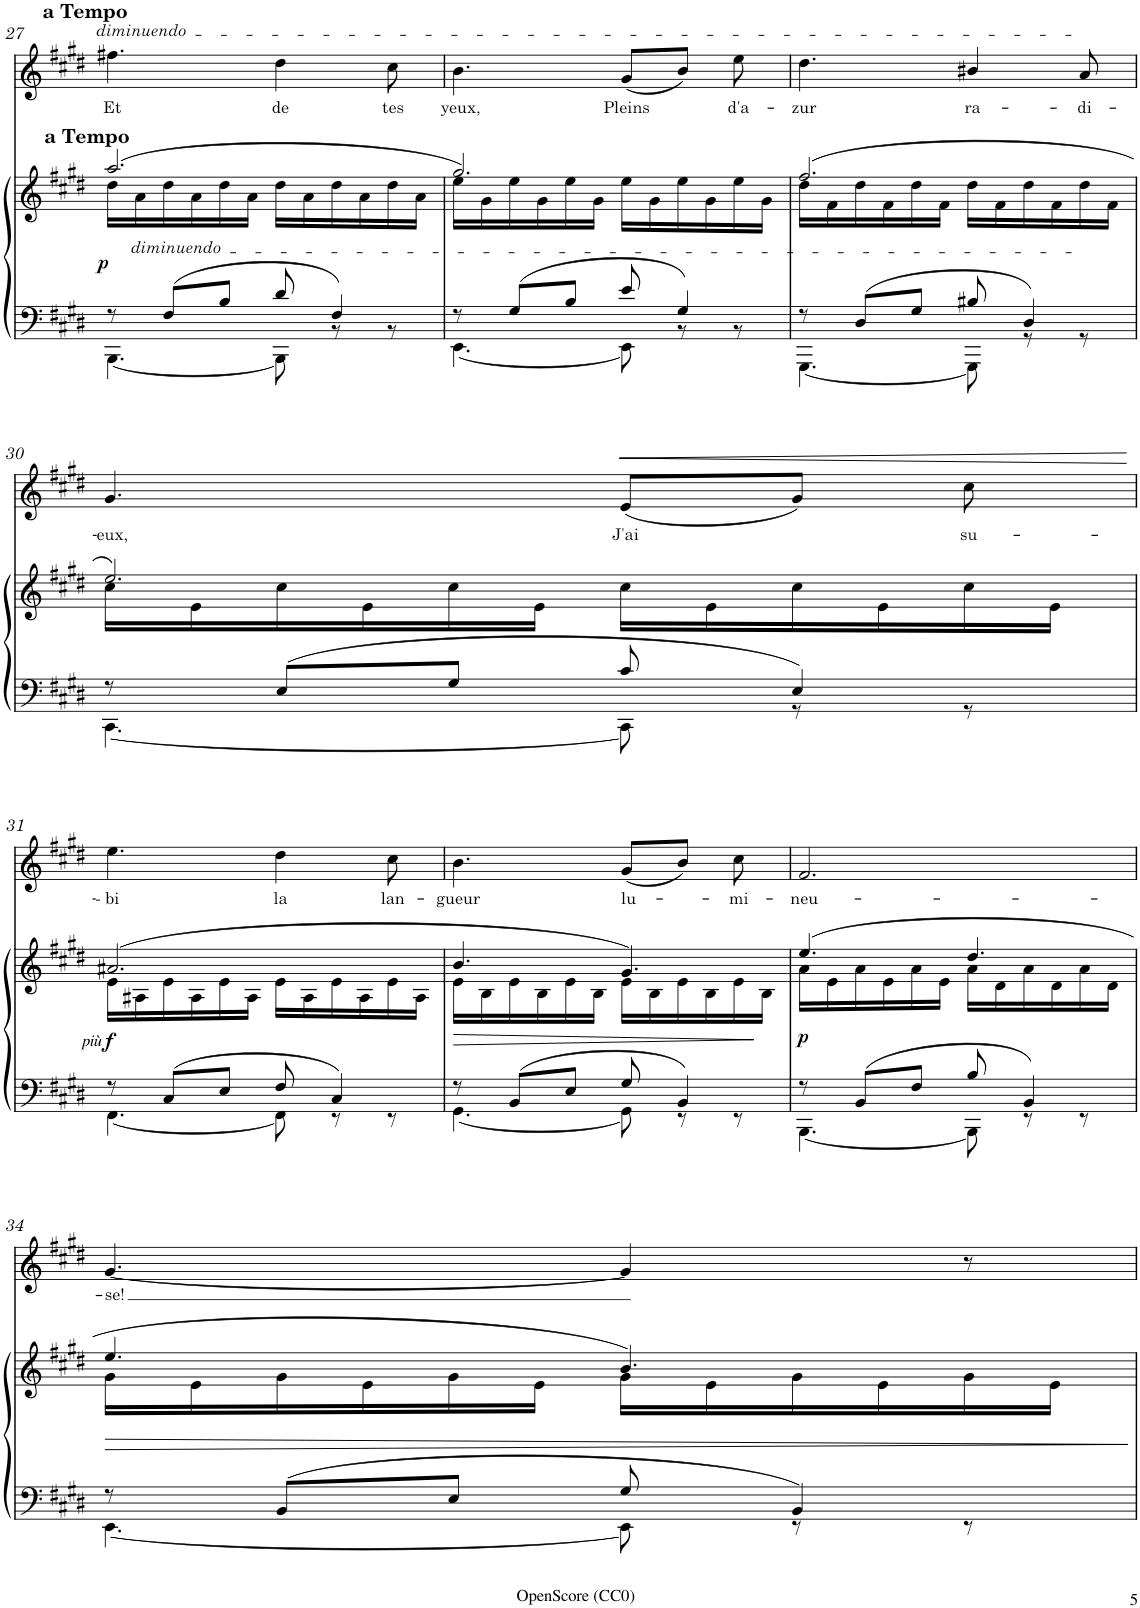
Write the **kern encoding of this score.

**kern	**kern	**dynam	**kern	**text	**dynam
*part2	*part2	*part2	*part1	*part1	*part1
*staff3	*staff2	*staff2/3	*staff1	*staff1	*staff1
*I"Piano	*	*	*I"Chant Voice	*	*
*I'Pno	*	*	*	*	*
!!LO:PB:g=z
*clefF4	*clefG2	*	*clefG2	*	*
*k[f#c#g#d#]	*k[f#c#g#d#]	*	*k[f#c#g#d#]	*	*
*M6/8	*M6/8	*	*M6/8	*	*
=27	=27	=27	=27	=27	=27
*^	*^	*	*	*	*
!	!	!	!	!	!LO:TX:a:B:t=a Tempo	!	!
!	!	!	!	!	!LO:TX:a:i:t=diminuendo	!	!
!	!	!LO:TX:a:B:t=a Tempo	!	!	!	!	!
!	!	!	!	!LO:DY:b	!	!LO:LY:b	!
8r	[4.BBB\	(2.aa/	16dd#\LL	p	4.ff#X\	Et	.
!	!	!	!LO:TX:b:i:t=diminuendo	!	!	!	!
.	.	.	16a\	.	.	.	.
8F#/L	.	.	16dd#\	.	.	.	.
.	.	.	16a\	.	.	.	.
8B/J	.	.	16dd#\	.	.	.	.
.	.	.	16a\JJ	.	.	.	.
!	!	!	!	!	!	!LO:LY:b	!
8d#/	8BBB\]	.	16dd#\LL	.	4dd#\	de	.
.	.	.	16a\	.	.	.	.
4F#/	8r	.	16dd#\	.	.	.	.
.	.	.	16a\	.	.	.	.
!	!	!	!	!	!	!LO:LY:b	!
.	8r	.	16dd#\	.	8cc#\	tes	.
.	.	.	16a\JJ	.	.	.	.
=28	=28	=28	=28	=28	=28	=28	=28
!	!	!	!	!	!	!LO:LY:b	!
8r	[4.EE\	2.gg#/)	16ee\LL	.	4.b\	yeux,	.
.	.	.	16g#\	.	.	.	.
8G#/L	.	.	16ee\	.	.	.	.
.	.	.	16g#\	.	.	.	.
8B/J	.	.	16ee\	.	.	.	.
.	.	.	16g#\JJ	.	.	.	.
!	!	!	!	!	!	!LO:LY:b	!
8e/	8EE\]	.	16ee\LL	.	(8g#/L	Pleins	.
.	.	.	16g#\	.	.	.	.
4G#/	8r	.	16ee\	.	8b/J)	.	.
.	.	.	16g#\	.	.	.	.
!	!	!	!	!	!	!LO:LY:b	!
.	8r	.	16ee\	.	8ee\	d'a-	.
.	.	.	16g#\JJ	.	.	.	.
=29	=29	=29	=29	=29	=29	=29	=29
!	!	!	!	!	!	!LO:LY:b	!
8r	[4.GGG#\	(2.ff#/	16dd#\LL	.	4.dd#\	-zur	.
.	.	.	16f#\	.	.	.	.
8D#/L	.	.	16dd#\	.	.	.	.
.	.	.	16f#\	.	.	.	.
8G#/J	.	.	16dd#\	.	.	.	.
.	.	.	16f#\JJ	.	.	.	.
!	!	!	!	!	!	!LO:LY:b	!
8B#X/	8GGG#\]	.	16dd#\LL	.	4b#X/	ra-	.
.	.	.	16f#\	.	.	.	.
4D#/	8r	.	16dd#\	.	.	.	.
.	.	.	16f#\	.	.	.	.
!	!	!	!	!	!	!LO:LY:b	!
.	8r	.	16dd#\	.	8a/	-di-	.
.	.	.	16f#\JJ	.	.	.	.
!!LO:LB:g=z
=30	=30	=30	=30	=30	=30	=30	=30
!	!	!	!	!	!	!LO:LY:b	!
8r	[4.CC#\	2.ee/)	16cc#\LL	.	4.g#/	-eux,	.
.	.	.	16e\	.	.	.	.
8E/L	.	.	16cc#\	.	.	.	.
.	.	.	16e\	.	.	.	.
8G#/J	.	.	16cc#\	.	.	.	.
.	.	.	16e\JJ	.	.	.	.
!	!	!	!	!	!	!LO:LY:b	!LO:HP:b
8c#/	8CC#\]	.	16cc#\LL	.	(8e/L	J'ai	<
.	.	.	16e\	.	.	.	.
4E/	8r	.	16cc#\	.	8g#/J)	.	.
.	.	.	16e\	.	.	.	.
!	!	!	!	!	!	!LO:LY:b	!
.	8r	.	16cc#\	.	8cc#\	su-	.
.	.	.	16e\JJ	.	.	.	.
*v	*v	*	*	*	*	*	*
*	*v	*v	*	*	*	*
.	.	.	.	.	[
!!LO:LB:g=z
=31	=31	=31	=31	=31	=31
*^	*^	*	*	*	*
!	!	!	!	!LO:DY:b	!	!LO:LY:b	!
!	!	!	!	!LO:DY:n=1:b	!	!	!
8r	[4.FF#\	(2.a#X/	16e\LL	other-dynamics f	4.ee\	-- bi	.
.	.	.	16A#X\	.	.	.	.
8C#/L	.	.	16e\	.	.	.	.
.	.	.	16A#\	.	.	.	.
8E/J	.	.	16e\	.	.	.	.
.	.	.	16A#\JJ	.	.	.	.
!	!	!	!	!	!	!LO:LY:b	!
8F#/	8FF#\]	.	16e\LL	.	4dd#\	la	.
.	.	.	16A#\	.	.	.	.
4C#/	8r	.	16e\	.	.	.	.
.	.	.	16A#\	.	.	.	.
!	!	!	!	!	!	!LO:LY:b	!
.	8r	.	16e\	.	8cc#\	lan-	.
.	.	.	16A#\JJ	.	.	.	.
=32	=32	=32	=32	=32	=32	=32	=32
!	!	!	!	!LO:HP:b	!	!LO:LY:b	!
8r	[4.GG#\	4.b/	16e\LL	>	4.b\	-gueur	.
.	.	.	16B\	.	.	.	.
8BB/L	.	.	16e\	.	.	.	.
.	.	.	16B\	.	.	.	.
8E/J	.	.	16e\	.	.	.	.
.	.	.	16B\JJ	.	.	.	.
!	!	!	!	!	!	!LO:LY:b	!
8G#/	8GG#\]	4.g#/)	16e\LL	.	(8g#/L	lu-	.
.	.	.	16B\	.	.	.	.
4BB/	8r	.	16e\	.	8b/J)	.	.
.	.	.	16B\	.	.	.	.
!	!	!	!	!	!	!LO:LY:b	!
.	8r	.	16e\	.	8cc#\	-mi-	.
.	.	.	16B\JJ	.	.	.	.
=33	=33	=33	=33	=33	=33	=33	=33
!	!	!	!	!LO:DY:b	!	!LO:LY:b	!
8r	[4.BBB\	(4.ee/	16a\LL	p	2.f#/	-neu-	.
.	.	.	16e\	.	.	.	.
8BB/L	.	.	16a\	.	.	.	.
.	.	.	16e\	.	.	.	.
8F#/J	.	.	16a\	.	.	.	.
.	.	.	16e\JJ	.	.	.	.
8B/	8BBB\]	4.dd#/	16a\LL	.	.	.	.
.	.	.	16d#\	.	.	.	.
4BB/	8r	.	16a\	.	.	.	.
.	.	.	16d#\	.	.	.	.
.	8r	.	16a\	.	.	.	.
.	.	.	16d#\JJ	.	.	.	.
!!LO:LB:g=z
=34	=34	=34	=34	=34	=34	=34	=34
!	!	!	!	!	!	!LO:LY:b	!
8r	[4.EE\	4.ee/	16g#\LL	.	[4.g#/	-se!	.
.	.	.	16e\	.	.	.	.
8BB/L	.	.	16g#\	.	.	.	.
.	.	.	16e\	.	.	.	.
8E/J	.	.	16g#\	.	.	.	.
.	.	.	16e\JJ	.	.	.	.
8G#/	8EE\]	4.b/)	16g#\LL	.	4g#/]	.	.
.	.	.	16e\	.	.	.	.
4BB/	8r	.	16g#\	.	.	.	.
.	.	.	16e\	.	.	.	.
.	8r	.	16g#\	.	8r	.	.
.	.	.	16e\JJ	.	.	.	.
*v	*v	*	*	*	*	*	*
*	*v	*v	*	*	*	*
.	.	]	.	.	.
=	=	=	=	=	=
*-	*-	*-	*-	*-	*-
